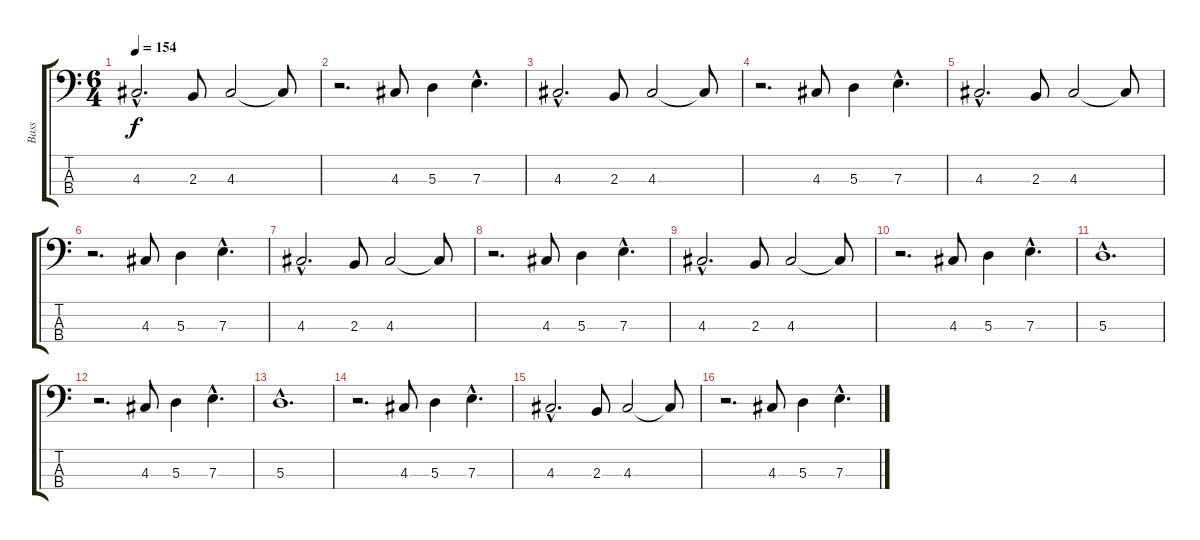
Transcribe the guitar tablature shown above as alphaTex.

\track ("Bass" "Bass") {instrument electricbassfinger}
\staff {score tabs}
\tuning (G2 D2 A1 E1) {hide}
\ts (6 4)
\tempo 154
\clef f4
\ks c
4.3{hac}.2{d dy f} 2.3.8 4.3.2 4.3{t}.8 |
r.2{d} 4.3.8 5.3.4 7.3{hac}.4{d} |
4.3{hac}.2{d} 2.3.8 4.3.2 4.3{t}.8 |
r.2{d} 4.3.8 5.3.4 7.3{hac}.4{d} |
4.3{hac}.2{d} 2.3.8 4.3.2 4.3{t}.8 |
r.2{d} 4.3.8 5.3.4 7.3{hac}.4{d} |
4.3{hac}.2{d} 2.3.8 4.3.2 4.3{t}.8 |
r.2{d} 4.3.8 5.3.4 7.3{hac}.4{d} |
4.3{hac}.2{d} 2.3.8 4.3.2 4.3{t}.8 |
r.2{d} 4.3.8 5.3.4 7.3{hac}.4{d} |
5.3{hac}.1{d} |
r.2{d} 4.3.8 5.3.4 7.3{hac}.4{d} |
5.3{hac}.1{d} |
r.2{d} 4.3.8 5.3.4 7.3{hac}.4{d} |
4.3{hac}.2{d} 2.3.8 4.3.2 4.3{t}.8 |
r.2{d} 4.3.8 5.3.4 7.3{hac}.4{d}
